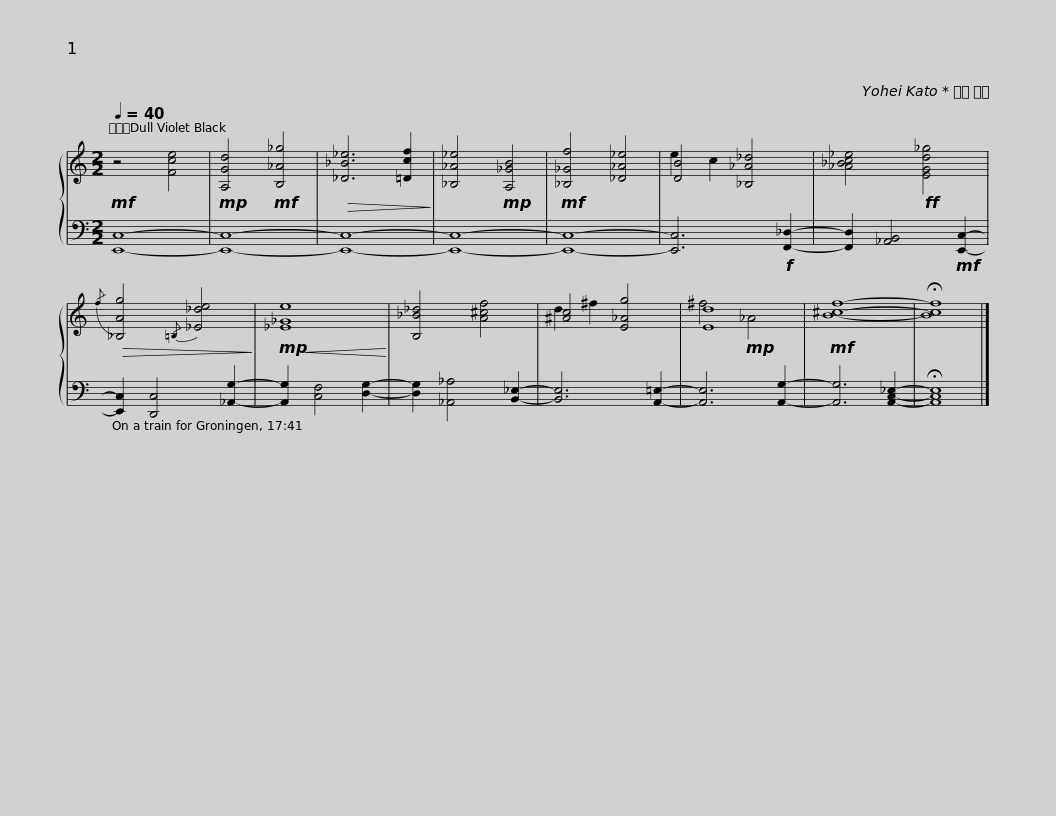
X:1
%%score { ( 1 3 ) | 2 }
L:1/8
Q:1/4=40
M:2/2
I:linebreak $
K:C
V:1 treble
V:3 treble
V:2 bass
V:1
!mf! z4 [Fce]4 |!mp! [A,Gd]4!mf! [B,_A_g]4 |!>(! [_D_B_e]6 [=Dcf]2!>)! | [_B,_A_e]4!mp! [A,_GB]4 |!mf! [_B,_Gf]4 [_D_A_e]4 | %5
 [DB]4 [_B,_A_d]4 | [_A_Bc_e]4!ff! [EGd_g]4 |$!>(!{/f} [_B,Ag]4{/=B,} [_E_de]4!>)! |!mp!!<(! [_E_Ge]8!<)! | [B,_B_d]4 [A^cf]4 | %10
 [^Ac]4 [E_Ag]4 | [Ed]8 |!mf! [B^cf]8- | !fermata![Bcf]8 |] %14
V:2
 [E,,C,]8- | [E,,C,]8- | [E,,C,]8- | [E,,C,]8- | [E,,C,]8- | %5
 [E,,C,]6!f! [F,,_D,]2- | [F,,D,]2 [_A,,B,,]4!mf! [E,,C,]2- |$ [E,,C,]2 [D,,C,]4 [_A,,G,]2- | [A,,G,]2 [C,F,]4 [D,G,]2- | [D,G,]2 [_A,,_A,]4 [B,,_E,]2- | %10
 [B,,E,]6 [A,,=E,]2- | [A,,E,]6 [A,,G,]2- | [A,,G,]6 [A,,C,_E,]2- | !fermata![A,,C,E,]8 |] %14
V:3
 x8 | x8 | x8 | x8 | x8 | %5
 e2 c2 x4 | x8 |$ x8 | x8 | x8 | %10
 d2 ^f2 x4 | ^f4!mp! _A4 | x8 | x8 |] %14
